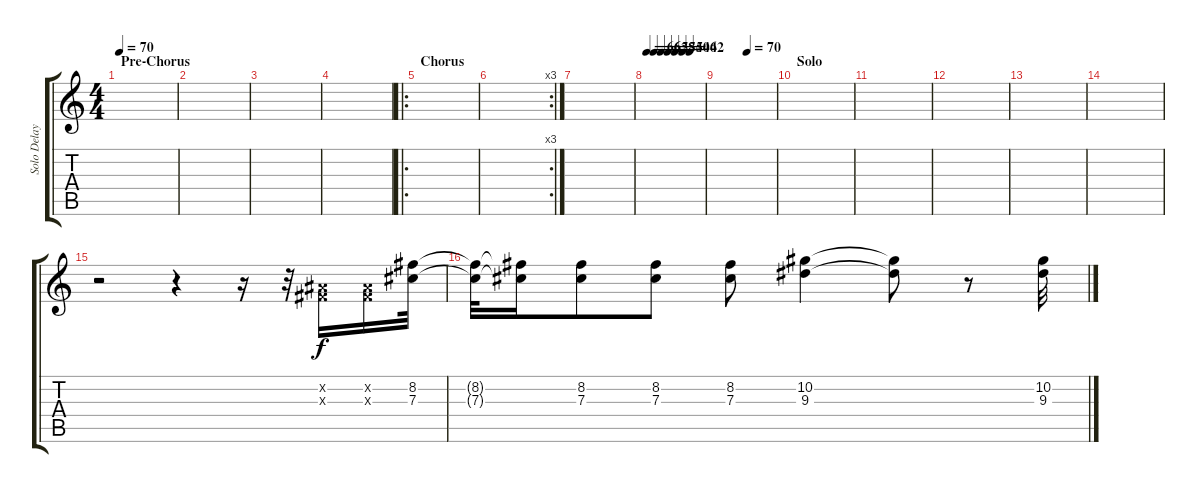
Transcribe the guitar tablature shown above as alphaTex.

\track ("Solo Delay" "Solo Delay") {instrument distortionguitar}
\staff {score tabs}
\tuning (Eb4 Bb3 Gb3 Db3 Ab2 Eb2) {hide}
\ts (4 4)
\section ("" "Pre-Chorus")
\tempo 70
\clef g2
\ks c
|
|
|
|
\ro
\section ("" "Chorus")
|
\rc 3
|
|
\tempo 66
\tempo (62 0.125)
\tempo (58 0.25)
\tempo (54 0.375)
\tempo (50 0.5)
\tempo (46 0.625)
\tempo (42 0.75)
|
\tempo (70 0.5)
|
\section ("" "Solo")
|
|
|
|
|
r.2 r.4 r.16 r.32 (0.2{x} 0.3{x}).16 (0.2{x} 0.3{x}).16 (8.2 7.3).32 |
(8.2{t} 7.3{t}).32 (8.2{t} 7.3{t}).16 (8.2 7.3).8 (8.2 7.3).8 (8.2 7.3).8 (10.2 9.3).4 (10.2{t} 9.3{t}).8 r.8 (10.2 9.3).32
